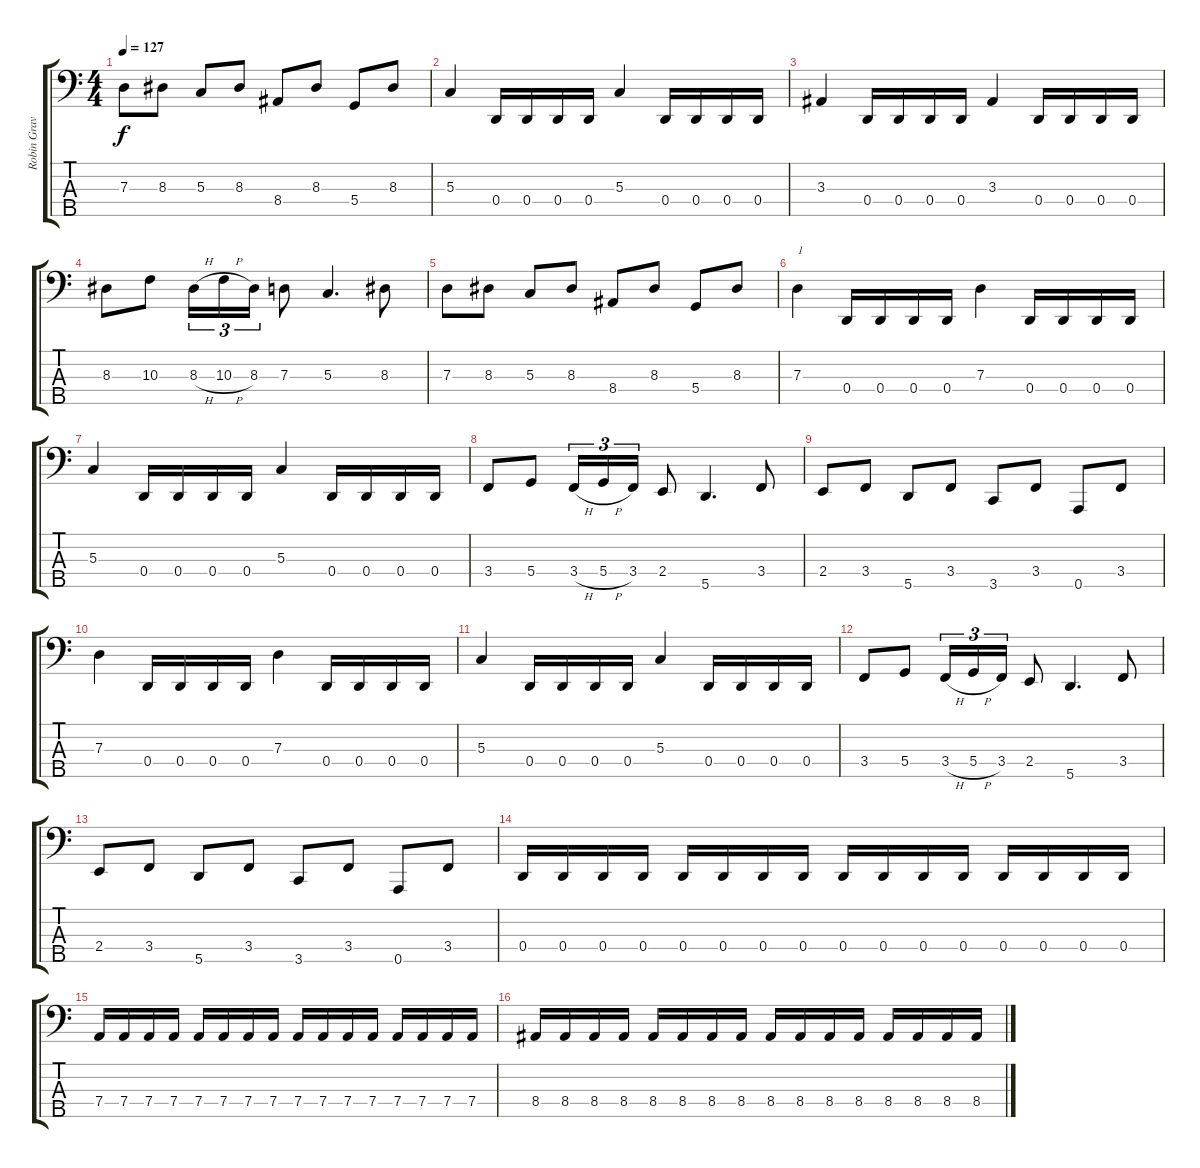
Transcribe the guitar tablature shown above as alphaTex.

\track ("Robin Graves" "Robin Grav") {instrument electricbasspick}
\staff {score tabs}
\tuning (F2 C2 G1 D1 A0) {hide}
\ts (4 4)
\tempo 127
\clef f4
\ks c
7.3.8{dy f} 8.3.8 5.3.8 8.3.8 8.4.8 8.3.8 5.4.8 8.3.8 |
5.3.4 0.4.16 0.4.16 0.4.16 0.4.16 5.3.4 0.4.16 0.4.16 0.4.16 0.4.16 |
3.3.4 0.4.16 0.4.16 0.4.16 0.4.16 3.3.4 0.4.16 0.4.16 0.4.16 0.4.16 |
8.3.8 10.3.8 8.3{h}.16{tu (3 2)} 10.3{h}.16{tu (3 2)} 8.3.16{tu (3 2)} 7.3.8 5.3.4{d} 8.3.8 |
7.3.8 8.3.8 5.3.8 8.3.8 8.4.8 8.3.8 5.4.8 8.3.8 |
7.3.4{txt "1"} 0.4.16 0.4.16 0.4.16 0.4.16 7.3.4 0.4.16 0.4.16 0.4.16 0.4.16 |
5.3.4 0.4.16 0.4.16 0.4.16 0.4.16 5.3.4 0.4.16 0.4.16 0.4.16 0.4.16 |
3.4.8 5.4.8 3.4{h}.16{tu (3 2)} 5.4{h}.16{tu (3 2)} 3.4.16{tu (3 2)} 2.4.8 5.5.4{d} 3.4.8 |
2.4.8 3.4.8 5.5.8 3.4.8 3.5.8 3.4.8 0.5.8 3.4.8 |
7.3.4 0.4.16 0.4.16 0.4.16 0.4.16 7.3.4 0.4.16 0.4.16 0.4.16 0.4.16 |
5.3.4 0.4.16 0.4.16 0.4.16 0.4.16 5.3.4 0.4.16 0.4.16 0.4.16 0.4.16 |
3.4.8 5.4.8 3.4{h}.16{tu (3 2)} 5.4{h}.16{tu (3 2)} 3.4.16{tu (3 2)} 2.4.8 5.5.4{d} 3.4.8 |
2.4.8 3.4.8 5.5.8 3.4.8 3.5.8 3.4.8 0.5.8 3.4.8 |
0.4.16 0.4.16 0.4.16 0.4.16 0.4.16 0.4.16 0.4.16 0.4.16 0.4.16 0.4.16 0.4.16 0.4.16 0.4.16 0.4.16 0.4.16 0.4.16 |
7.4.16 7.4.16 7.4.16 7.4.16 7.4.16 7.4.16 7.4.16 7.4.16 7.4.16 7.4.16 7.4.16 7.4.16 7.4.16 7.4.16 7.4.16 7.4.16 |
8.4.16 8.4.16 8.4.16 8.4.16 8.4.16 8.4.16 8.4.16 8.4.16 8.4.16 8.4.16 8.4.16 8.4.16 8.4.16 8.4.16 8.4.16 8.4.16
